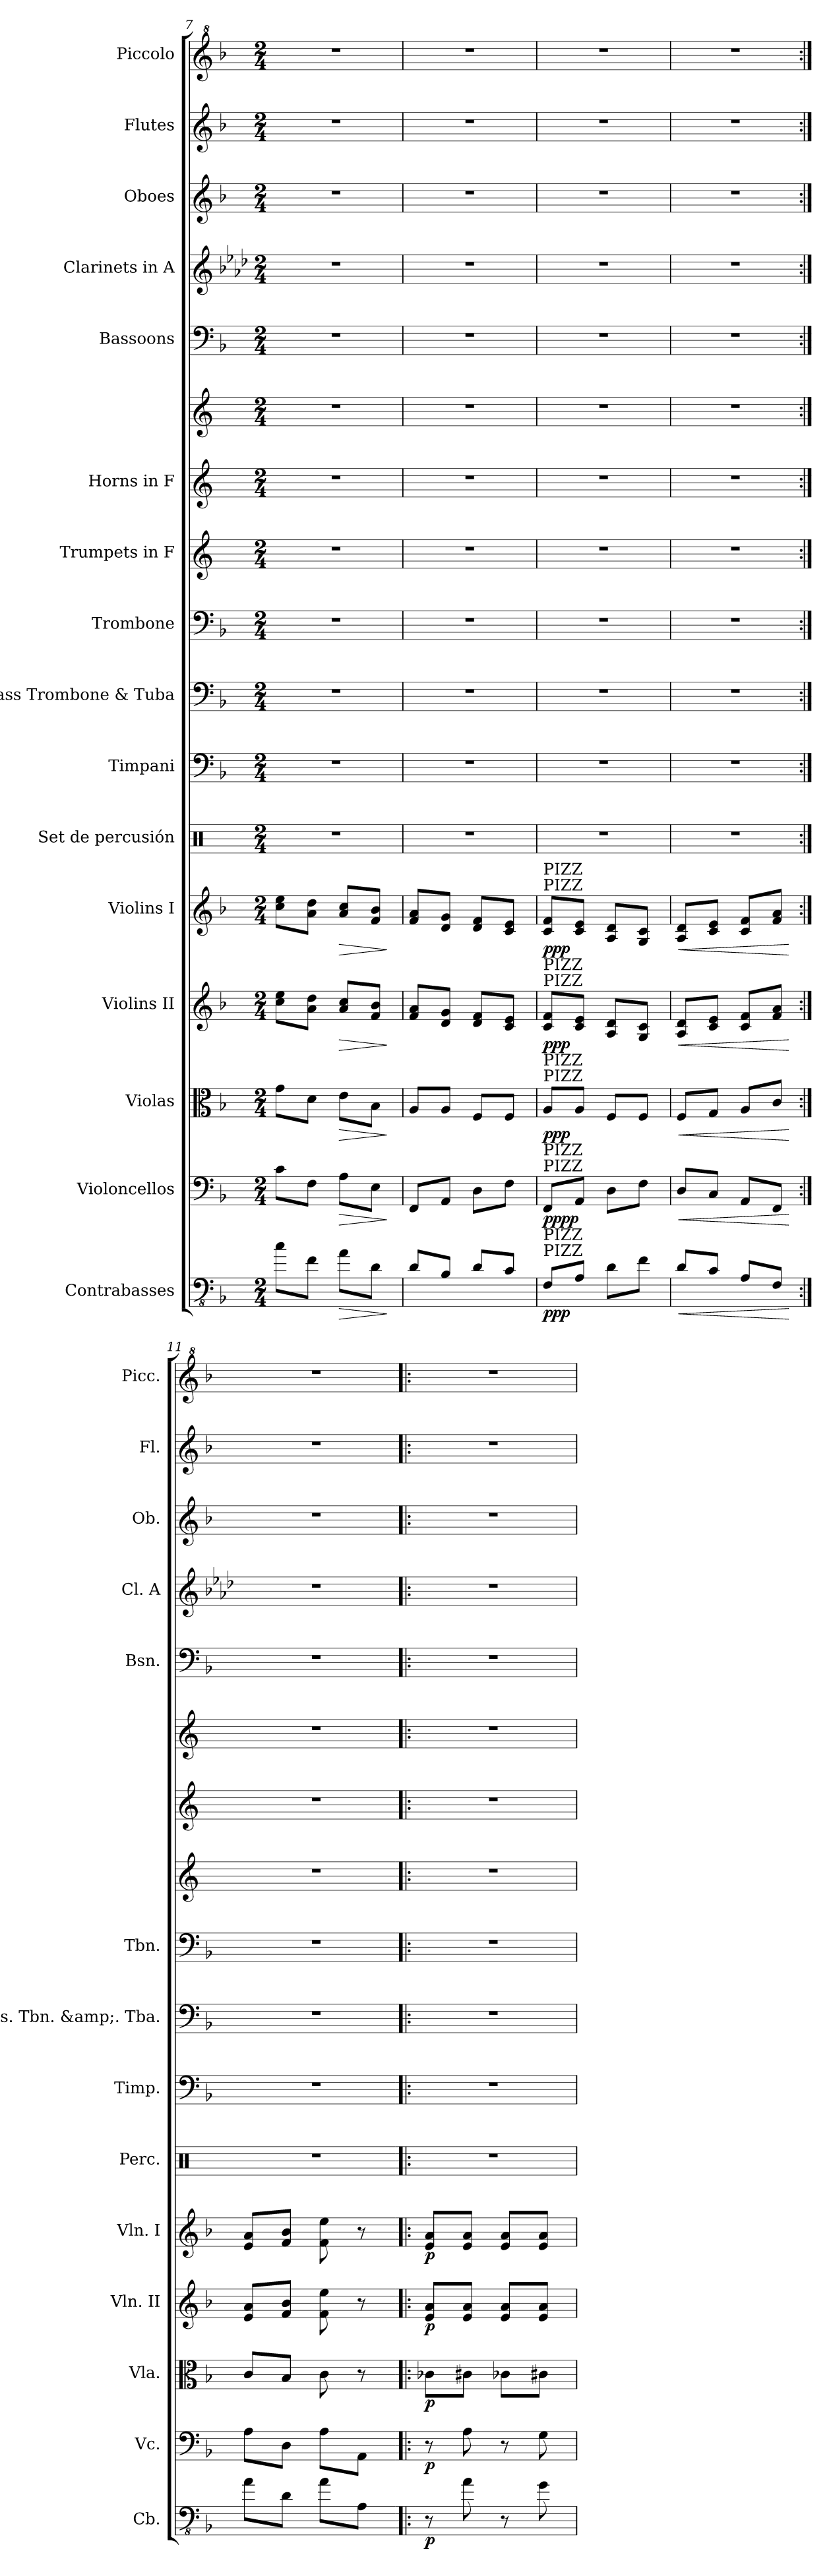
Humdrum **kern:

**kern	**dynam	**kern	**dynam	**kern	**dynam	**kern	**dynam	**kern	**dynam	**kern	**kern	**kern	**kern	**kern	**kern	**kern	**kern	**kern	**kern	**kern	**kern
*part16	*part16	*part15	*part15	*part14	*part14	*part13	*part13	*part12	*part12	*part11	*part10	*part9	*part8	*part7	*part6	*part6	*part5	*part4	*part3	*part2	*part1
*staff17	*staff17	*staff16	*staff16	*staff15	*staff15	*staff14	*staff14	*staff13	*staff13	*staff12	*staff11	*staff10	*staff9	*staff8	*staff7	*staff6	*staff5	*staff4	*staff3	*staff2	*staff1
*I"Contrabasses	*	*I"Violoncellos	*	*I"Violas	*	*I"Violins II	*	*I"Violins I	*	*I"Set de percusión	*I"Timpani	*I"Bass Trombone &amp; Tuba	*I"Trombone	*I"Trumpets in F	*I"Horns in F	*	*I"Bassoons	*I"Clarinets in A	*I"Oboes	*I"Flutes	*I"Piccolo
*I'Cb.	*	*I'Vc.	*	*I'Vla.	*	*I'Vln. II	*	*I'Vln. I	*	*I'Perc.	*I'Timp.	*I'Bs. Tbn. &amp;. Tba.	*I'Tbn.	*	*	*	*I'Bsn.	*I'Cl. A	*I'Ob.	*I'Fl.	*I'Picc.
*clefFv4	*	*clefF4	*	*clefC3	*	*clefG2	*	*clefG2	*	*clefX	*clefF4	*clefF4	*clefF4	*clefG2	*clefG2	*clefG2	*clefF4	*clefG2	*clefG2	*clefG2	*clefG^2
*ITrd7c12	*	*	*	*	*	*	*	*	*	*	*	*	*	*ITrd1c2	*ITrd4c7	*ITrd4c7	*	*ITrd1c2	*	*	*ITrd-7c-12
*k[b-]	*	*k[b-]	*	*k[b-]	*	*k[b-]	*	*k[b-]	*	*k[]	*k[b-]	*k[b-]	*k[b-]	*k[b-e-]	*k[b-]	*k[b-]	*k[b-]	*k[b-e-a-d-g-c-]	*k[b-]	*k[b-]	*k[b-]
*M2/4	*	*M2/4	*	*M2/4	*	*M2/4	*	*M2/4	*	*M2/4	*M2/4	*M2/4	*M2/4	*M2/4	*M2/4	*M2/4	*M2/4	*M2/4	*M2/4	*M2/4	*M2/4
=7	=7	=7	=7	=7	=7	=7	=7	=7	=7	=7	=7	=7	=7	=7	=7	=7	=7	=7	=7	=7	=7
8C\L	.	8c\L	.	8g\L	.	8cc\ 8ee\L	.	8cc\ 8ee\L	.	2r	2r	2r	2r	2r	2r	2r	2r	2r	2r	2r	2r
8FF\J	.	8F\J	.	8d\J	.	8a\ 8dd\J	.	8a\ 8dd\J	.	.	.	.	.	.	.	.	.	.	.	.	.
!	!LO:HP:b	!	!LO:HP:b	!	!LO:HP:b	!	!LO:HP:b	!	!LO:HP:b	!	!	!	!	!	!	!	!	!	!	!	!
8AA\L	>	8A\L	>	8e\L	>	8a/ 8cc/L	>	8a/ 8cc/L	>	.	.	.	.	.	.	.	.	.	.	.	.
8DD\J	.	8E\J	.	8B-\J	.	8f/ 8b-/J	.	8f/ 8b-/J	.	.	.	.	.	.	.	.	.	.	.	.	.
.	]	.	]	.	]	.	]	.	]	.	.	.	.	.	.	.	.	.	.	.	.
=8	=8	=8	=8	=8	=8	=8	=8	=8	=8	=8	=8	=8	=8	=8	=8	=8	=8	=8	=8	=8	=8
8DD/L	.	8FF/L	.	8A/L	.	8f/ 8a/L	.	8f/ 8a/L	.	2r	2r	2r	2r	2r	2r	2r	2r	2r	2r	2r	2r
8BBB-/J	.	8AA/J	.	8A/J	.	8d/ 8g/J	.	8d/ 8g/J	.	.	.	.	.	.	.	.	.	.	.	.	.
8DD/L	.	8D\L	.	8F/L	.	8d/ 8f/L	.	8d/ 8f/L	.	.	.	.	.	.	.	.	.	.	.	.	.
8CC/J	.	8F\J	.	8F/J	.	8c/ 8e/J	.	8c/ 8e/J	.	.	.	.	.	.	.	.	.	.	.	.	.
=9	=9	=9	=9	=9	=9	=9	=9	=9	=9	=9	=9	=9	=9	=9	=9	=9	=9	=9	=9	=9	=9
!	!	!	!	!	!	!	!	!LO:TX:a:t=PIZZ	!	!	!	!	!	!	!	!	!	!	!	!	!
!	!	!	!	!	!	!	!	!LO:TX:a:t=PIZZ	!	!	!	!	!	!	!	!	!	!	!	!	!
!	!	!	!	!	!	!LO:TX:a:t=PIZZ	!	!	!	!	!	!	!	!	!	!	!	!	!	!	!
!	!	!	!	!	!	!LO:TX:a:t=PIZZ	!	!	!	!	!	!	!	!	!	!	!	!	!	!	!
!	!	!	!	!LO:TX:a:t=PIZZ	!	!	!	!	!	!	!	!	!	!	!	!	!	!	!	!	!
!	!	!	!	!LO:TX:a:t=PIZZ	!	!	!	!	!	!	!	!	!	!	!	!	!	!	!	!	!
!	!	!LO:TX:a:t=PIZZ	!	!	!	!	!	!	!	!	!	!	!	!	!	!	!	!	!	!	!
!	!	!LO:TX:a:t=PIZZ	!	!	!	!	!	!	!	!	!	!	!	!	!	!	!	!	!	!	!
!LO:TX:a:t=PIZZ	!	!	!	!	!	!	!	!	!	!	!	!	!	!	!	!	!	!	!	!	!
!LO:TX:a:t=PIZZ	!	!	!	!	!	!	!	!	!	!	!	!	!	!	!	!	!	!	!	!	!
!	!LO:DY:b	!	!	!	!	!	!	!	!	!	!	!	!	!	!	!	!	!	!	!	!
!	!LO:DY:n=1:b	!	!LO:DY:b	!	!	!	!	!	!	!	!	!	!	!	!	!	!	!	!	!	!
!	!	!	!LO:DY:n=1:b	!	!	!	!	!	!	!	!	!	!	!	!	!	!	!	!	!	!
!	!	!	!LO:DY:n=2:b	!	!LO:DY:b	!	!	!	!	!	!	!	!	!	!	!	!	!	!	!	!
!	!	!	!	!	!LO:DY:n=1:b	!	!LO:DY:b	!	!	!	!	!	!	!	!	!	!	!	!	!	!
!	!	!	!	!	!	!	!LO:DY:n=1:b	!	!LO:DY:b	!	!	!	!	!	!	!	!	!	!	!	!
!	!	!	!	!	!	!	!	!	!LO:DY:n=1:b	!	!	!	!	!	!	!	!	!	!	!	!
8FFF/L	p pp	8FF/L	p p pp	8A/L	p pp	8c/ 8f/L	p pp	8c/ 8f/L	p pp	2r	2r	2r	2r	2r	2r	2r	2r	2r	2r	2r	2r
8AAA/J	.	8AA/J	.	8A/J	.	8c/ 8e/J	.	8c/ 8e/J	.	.	.	.	.	.	.	.	.	.	.	.	.
8DD\L	.	8D\L	.	8F/L	.	8A/ 8d/L	.	8A/ 8d/L	.	.	.	.	.	.	.	.	.	.	.	.	.
8FF\J	.	8F\J	.	8F/J	.	8G/ 8c/J	.	8G/ 8c/J	.	.	.	.	.	.	.	.	.	.	.	.	.
=10	=10	=10	=10	=10	=10	=10	=10	=10	=10	=10	=10	=10	=10	=10	=10	=10	=10	=10	=10	=10	=10
!	!LO:HP:b	!	!LO:HP:b	!	!LO:HP:b	!	!LO:HP:b	!	!LO:HP:b	!	!	!	!	!	!	!	!	!	!	!	!
8DD/L	<	8D/L	<	8F/L	<	8A/ 8d/L	<	8A/ 8d/L	<	2r	2r	2r	2r	2r	2r	2r	2r	2r	2r	2r	2r
8CC/J	.	8C/J	.	8G/J	.	8c/ 8e/J	.	8c/ 8e/J	.	.	.	.	.	.	.	.	.	.	.	.	.
8AAA/L	.	8AA/L	.	8A/L	.	8c/ 8f/L	.	8c/ 8f/L	.	.	.	.	.	.	.	.	.	.	.	.	.
8FFF/J	.	8FF/J	.	8c/J	.	8f/ 8a/J	.	8f/ 8a/J	.	.	.	.	.	.	.	.	.	.	.	.	.
.	[	.	[	.	[	.	[	.	[	.	.	.	.	.	.	.	.	.	.	.	.
=11:|!	=11:|!	=11:|!	=11:|!	=11:|!	=11:|!	=11:|!	=11:|!	=11:|!	=11:|!	=11:|!	=11:|!	=11:|!	=11:|!	=11:|!	=11:|!	=11:|!	=11:|!	=11:|!	=11:|!	=11:|!	=11:|!
8AA\L	.	8A\L	.	8c/L	.	8e/ 8a/L	.	8e/ 8a/L	.	2r	2r	2r	2r	2r	2r	2r	2r	2r	2r	2r	2r
8DD\J	.	8D\J	.	8B-/J	.	8f/ 8b-/J	.	8f/ 8b-/J	.	.	.	.	.	.	.	.	.	.	.	.	.
8AA\L	.	8A\L	.	8c\	.	8f\ 8ee\	.	8f\ 8ee\	.	.	.	.	.	.	.	.	.	.	.	.	.
8AAA\J	.	8AA\J	.	8r	.	8r	.	8r	.	.	.	.	.	.	.	.	.	.	.	.	.
!!LO:PB:g=z
=12!|:	=12!|:	=12!|:	=12!|:	=12!|:	=12!|:	=12!|:	=12!|:	=12!|:	=12!|:	=12!|:	=12!|:	=12!|:	=12!|:	=12!|:	=12!|:	=12!|:	=12!|:	=12!|:	=12!|:	=12!|:	=12!|:
!	!LO:DY:b	!	!LO:DY:b	!	!LO:DY:b	!	!LO:DY:b	!	!LO:DY:b	!	!	!	!	!	!	!	!	!	!	!	!
8r	p	8r	p	8c-X\L	p	8e/ 8a/L	p	8e/ 8a/L	p	2r	2r	2r	2r	2r	2r	2r	2r	2r	2r	2r	2r
8AA\	.	8A\	.	8c#X\J	.	8e/ 8a/J	.	8e/ 8a/J	.	.	.	.	.	.	.	.	.	.	.	.	.
8r	.	8r	.	8c-X\L	.	8e/ 8a/L	.	8e/ 8a/L	.	.	.	.	.	.	.	.	.	.	.	.	.
8GG\	.	8G\	.	8c#X\J	.	8e/ 8a/J	.	8e/ 8a/J	.	.	.	.	.	.	.	.	.	.	.	.	.
=	=	=	=	=	=	=	=	=	=	=	=	=	=	=	=	=	=	=	=	=	=
*-	*-	*-	*-	*-	*-	*-	*-	*-	*-	*-	*-	*-	*-	*-	*-	*-	*-	*-	*-	*-	*-
